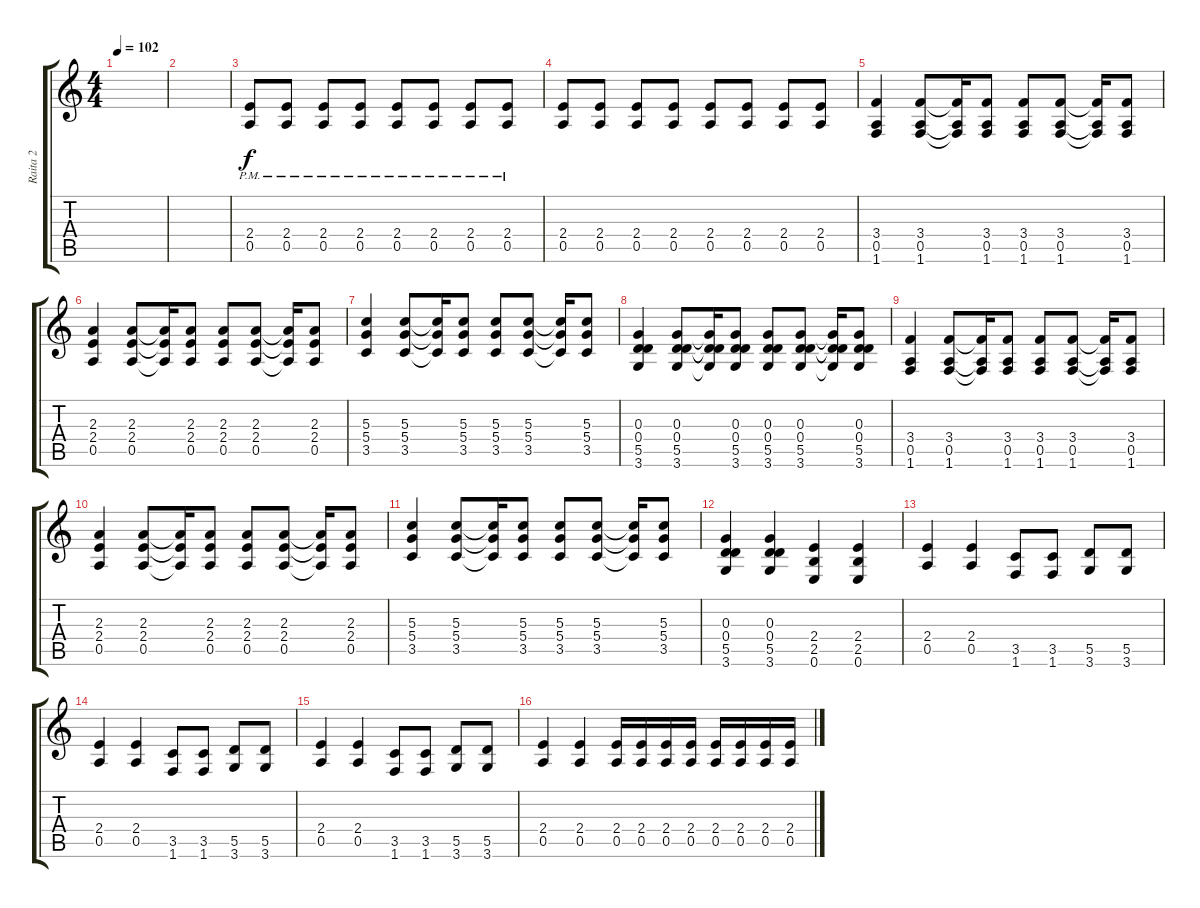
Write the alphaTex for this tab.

\track ("Raita 2" "Raita 2") {instrument distortionguitar}
\staff {score tabs}
\tuning (E4 B3 G3 D3 A2 E2) {hide}
\ts (4 4)
\tempo 102
\clef g2
\ks c
|
|
(2.4{pm} 0.5{pm}).8 (2.4{pm} 0.5{pm}).8 (2.4{pm} 0.5{pm}).8 (2.4{pm} 0.5{pm}).8 (2.4{pm} 0.5{pm}).8 (2.4{pm} 0.5{pm}).8 (2.4{pm} 0.5{pm}).8 (2.4{pm} 0.5{pm}).8 |
(2.4 0.5).8 (2.4 0.5).8 (2.4 0.5).8 (2.4 0.5).8 (2.4 0.5).8 (2.4 0.5).8 (2.4 0.5).8 (2.4 0.5).8 |
(3.4 0.5 1.6).4 (3.4 0.5 1.6).8 (3.4{t} 0.5{t} 1.6{t}).16 (3.4 0.5 1.6).8 (3.4 0.5 1.6).8 (3.4 0.5 1.6).8 (3.4{t} 0.5{t} 1.6{t}).16 (3.4 0.5 1.6).8 |
(2.3 2.4 0.5).4 (2.3 2.4 0.5).8 (2.3{t} 2.4{t} 0.5{t}).16 (2.3 2.4 0.5).8 (2.3 2.4 0.5).8 (2.3 2.4 0.5).8 (2.3{t} 2.4{t} 0.5{t}).16 (2.3 2.4 0.5).8 |
(5.3 5.4 3.5).4 (5.3 5.4 3.5).8 (5.3{t} 5.4{t} 3.5{t}).16 (5.3 5.4 3.5).8 (5.3 5.4 3.5).8 (5.3 5.4 3.5).8 (5.3{t} 5.4{t} 3.5{t}).16 (5.3 5.4 3.5).8 |
(0.3 0.4 5.5 3.6).4 (0.3 0.4 5.5 3.6).8 (0.3{t} 0.4{t} 5.5{t} 3.6{t}).16 (0.3 0.4 5.5 3.6).8 (0.3 0.4 5.5 3.6).8 (0.3 0.4 5.5 3.6).8 (0.3{t} 0.4{t} 5.5{t} 3.6{t}).16 (0.3 0.4 5.5 3.6).8 |
(3.4 0.5 1.6).4 (3.4 0.5 1.6).8 (3.4{t} 0.5{t} 1.6{t}).16 (3.4 0.5 1.6).8 (3.4 0.5 1.6).8 (3.4 0.5 1.6).8 (3.4{t} 0.5{t} 1.6{t}).16 (3.4 0.5 1.6).8 |
(2.3 2.4 0.5).4 (2.3 2.4 0.5).8 (2.3{t} 2.4{t} 0.5{t}).16 (2.3 2.4 0.5).8 (2.3 2.4 0.5).8 (2.3 2.4 0.5).8 (2.3{t} 2.4{t} 0.5{t}).16 (2.3 2.4 0.5).8 |
(5.3 5.4 3.5).4 (5.3 5.4 3.5).8 (5.3{t} 5.4{t} 3.5{t}).16 (5.3 5.4 3.5).8 (5.3 5.4 3.5).8 (5.3 5.4 3.5).8 (5.3{t} 5.4{t} 3.5{t}).16 (5.3 5.4 3.5).8 |
(0.3 0.4 5.5 3.6).4 (0.3 0.4 5.5 3.6).4 (2.4 2.5 0.6).4 (2.4 2.5 0.6).4 |
(2.4 0.5).4 (2.4 0.5).4 (3.5 1.6).8 (3.5 1.6).8 (5.5 3.6).8 (5.5 3.6).8 |
(2.4 0.5).4 (2.4 0.5).4 (3.5 1.6).8 (3.5 1.6).8 (5.5 3.6).8 (5.5 3.6).8 |
(2.4 0.5).4 (2.4 0.5).4 (3.5 1.6).8 (3.5 1.6).8 (5.5 3.6).8 (5.5 3.6).8 |
(2.4 0.5).4 (2.4 0.5).4 (2.4 0.5).16 (2.4 0.5).16 (2.4 0.5).16 (2.4 0.5).16 (2.4 0.5).16 (2.4 0.5).16 (2.4 0.5).16 (2.4 0.5).16
